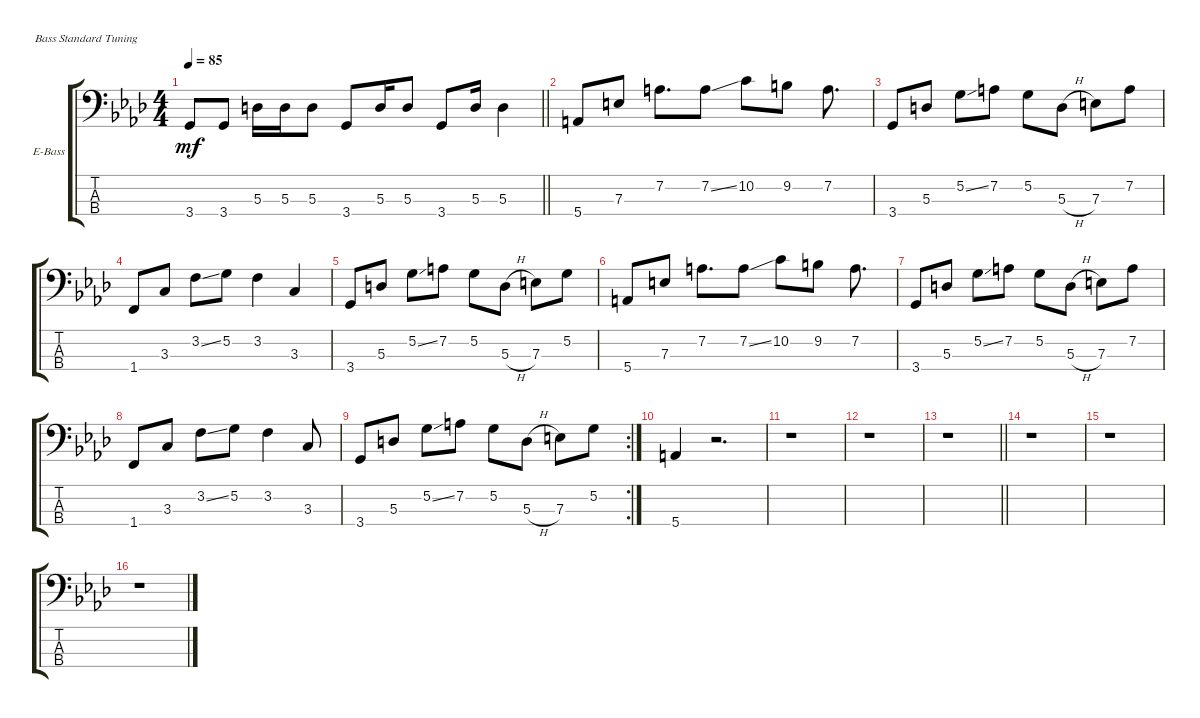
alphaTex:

\bracketExtendMode groupsimilarinstruments
\firstSystemTrackNameOrientation horizontal
\otherSystemsTrackNameOrientation horizontal
\track ("Electric Bass" "E-Bass") {instrument electricbassfinger}
\staff {score tabs}
\tuning (G2 D2 A1 E1)
\ts (4 4)
\tempo 85
\clef f4
\scale
0.333333
\barLineRight lightlight
\ks ab
3.4.8{dy mf} 3.4.8 5.3.16 5.3.16 5.3.8 3.4.8 5.3.16 5.3.8 3.4.8 5.3.16 5.3.4 |
\section ("" "")
\scale
0.333333 5.4.8 7.3.8 7.2.8{d} 7.2{ss}.8 10.2.8 9.2.8 7.2.8{d} |
\scale
0.333333 3.4.8 5.3.8 5.2{ss}.8 7.2.8 5.2.8 5.3{h}.8 7.3.8 7.2.8 |
\scale
0.333333 1.4.8 3.3.8 3.2{ss}.8 5.2.8 3.2.4 3.3.4 |
\scale
0.333333 3.4.8 5.3.8 5.2{ss}.8 7.2.8 5.2.8 5.3{h}.8 7.3.8 5.2.8 |
\scale
0.333333 5.4.8 7.3.8 7.2.8{d} 7.2{ss}.8 10.2.8 9.2.8 7.2.8{d} |
\scale
0.333333 3.4.8 5.3.8 5.2{ss}.8 7.2.8 5.2.8 5.3{h}.8 7.3.8 7.2.8 |
\scale
0.333333 1.4.8 3.3.8 3.2{ss}.8 5.2.8 3.2.4 3.3.8 |
\rc 2
\scale
0.354497 3.4.8 5.3.8 5.2{ss}.8 7.2.8 5.2.8 5.3{h}.8 7.3.8 5.2.8 |
\scale
0.322751 5.4.4 r.2{d} |
\scale
0.322751 r.1 |
\scale
0.333333 r.1 |
\scale
0.333333
\barLineRight lightlight
r.1 |
\section ("" "")
\scale
0.333333 r.1 |
\scale
0.333333 r.1 |
\scale
0.333333 r.1
